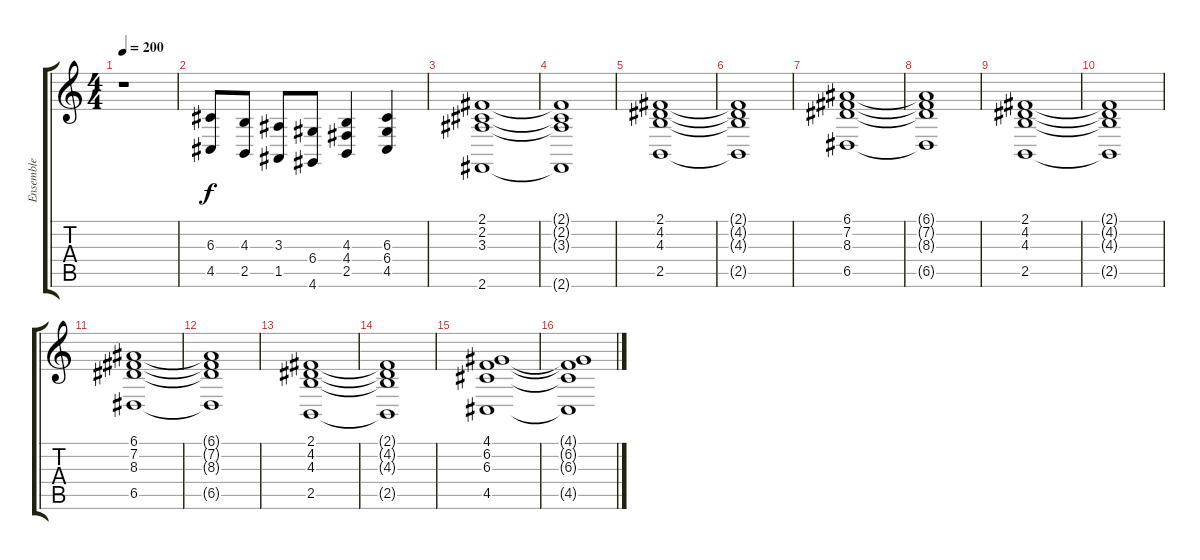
\track ("Ensemble" "Ensemble") {instrument stringensemble1}
\staff {score tabs}
\tuning (E4 B3 G3 D3 A2 E2) {hide}
\ts (4 4)
\tempo 200
\clef g2
\ks c
r.1{dy f} |
(6.3 4.5).8 (4.3 2.5).8 (3.3 1.5).8 (6.4 4.6).8 (4.3 4.4 2.5).4 (6.3 6.4 4.5).4 |
\section ("" "")
(2.1 2.2 3.3 2.6).1 |
(2.1{t} 2.2{t} 3.3{t} 2.6{t}).1 |
(2.1 4.2 4.3 2.5).1 |
(2.1{t} 4.2{t} 4.3{t} 2.5{t}).1 |
(6.1 7.2 8.3 6.5).1 |
(6.1{t} 7.2{t} 8.3{t} 6.5{t}).1 |
(2.1 4.2 4.3 2.5).1 |
(2.1{t} 4.2{t} 4.3{t} 2.5{t}).1 |
(6.1 7.2 8.3 6.5).1 |
(6.1{t} 7.2{t} 8.3{t} 6.5{t}).1 |
(2.1 4.2 4.3 2.5).1 |
(2.1{t} 4.2{t} 4.3{t} 2.5{t}).1 |
\section ("" "")
(4.1 6.2 6.3 4.5).1 |
(4.1{t} 6.2{t} 6.3{t} 4.5{t}).1
